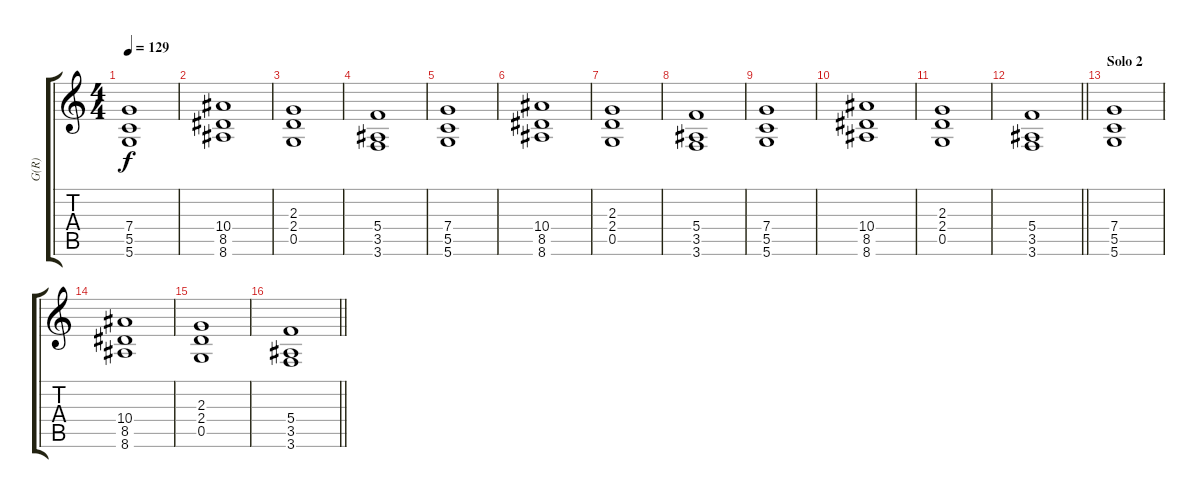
\track ("G(R)" "G(R)") {instrument overdrivenguitar}
\staff {score tabs}
\tuning (D4 A3 F3 C3 G2 D2) {hide}
\ts (4 4)
\tempo 129
\clef g2
\ks c
(7.4 5.5 5.6).1{dy f} |
(10.4 8.5 8.6).1 |
(2.3 2.4 0.5).1 |
(5.4 3.5 3.6).1 |
(7.4 5.5 5.6).1 |
(10.4 8.5 8.6).1 |
(2.3 2.4 0.5).1 |
(5.4 3.5 3.6).1 |
(7.4 5.5 5.6).1 |
(10.4 8.5 8.6).1 |
(2.3 2.4 0.5).1 |
\barLineRight lightlight
(5.4 3.5 3.6).1 |
\section ("" "Solo 2")
(7.4 5.5 5.6).1 |
(10.4 8.5 8.6).1 |
(2.3 2.4 0.5).1 |
\barLineRight lightlight
(5.4 3.5 3.6).1
